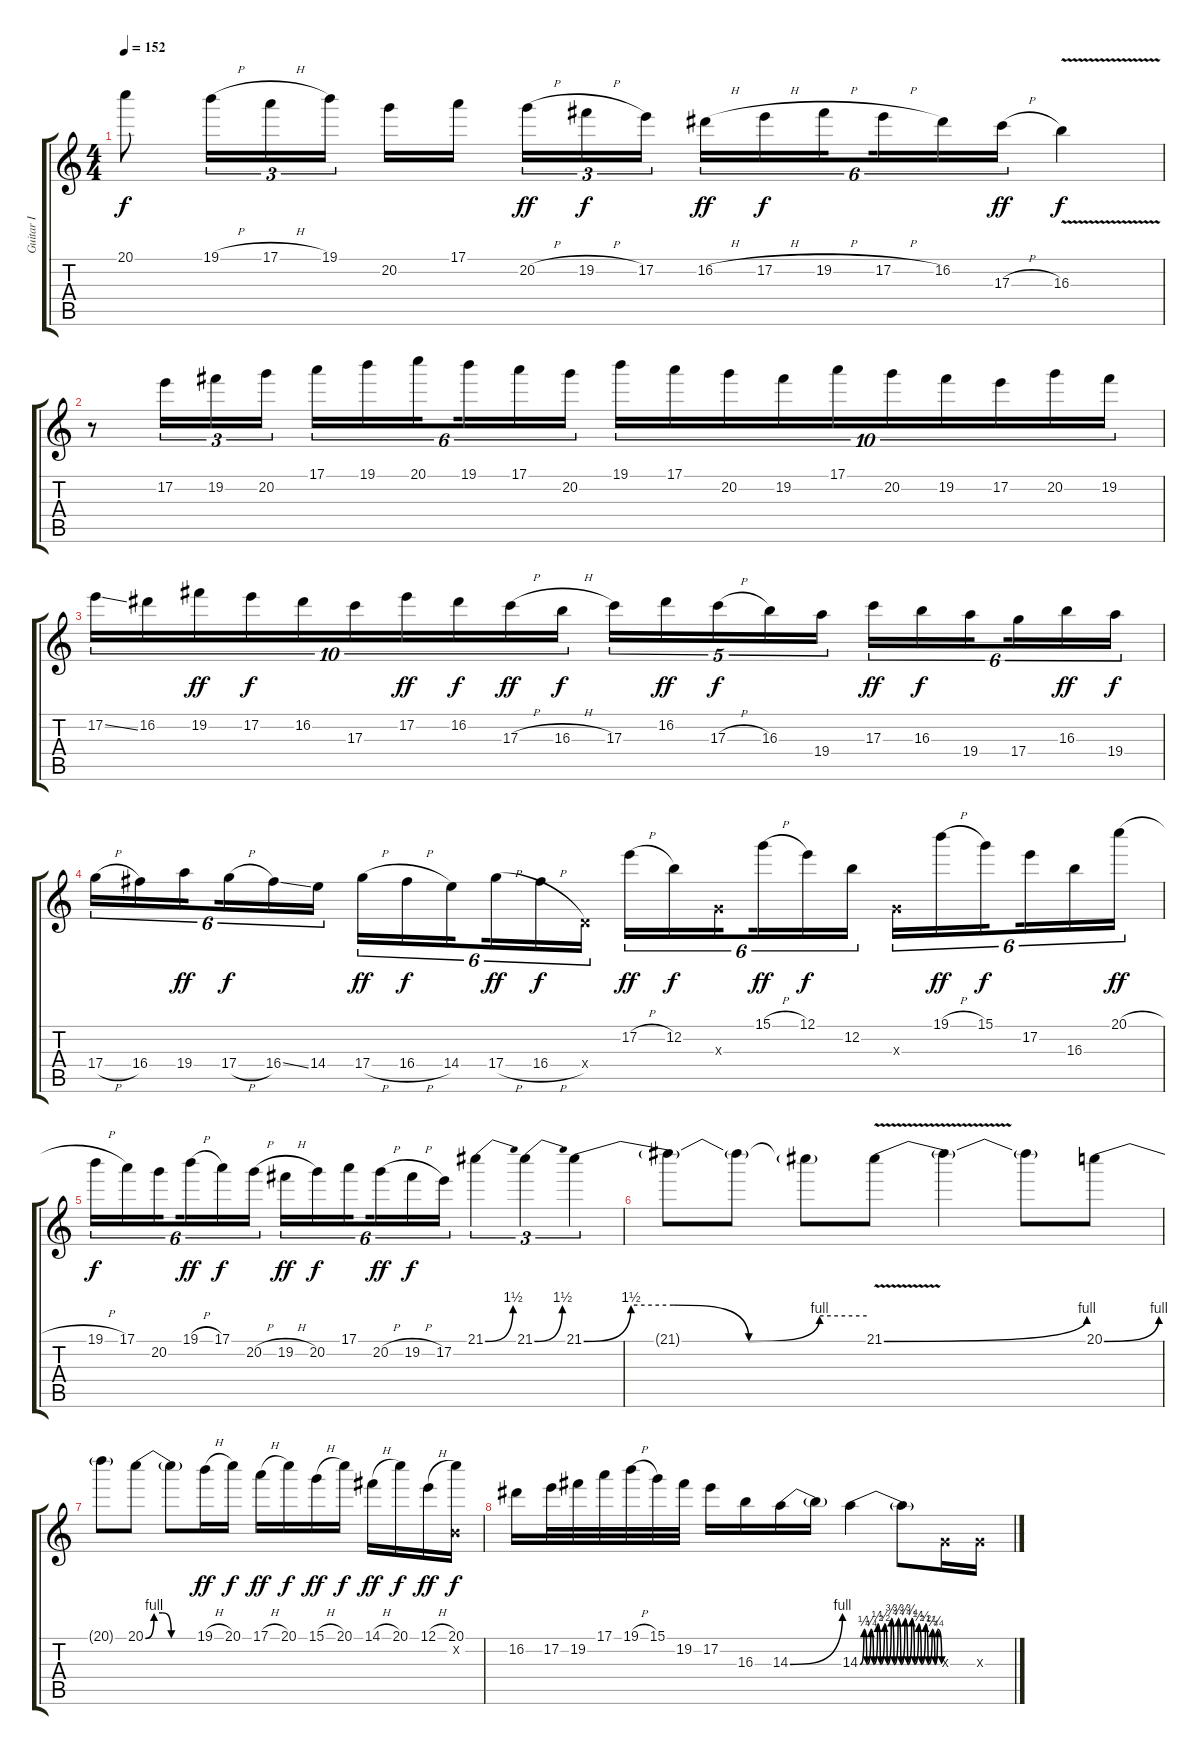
\track ("Guitar I" "Guitar I") {instrument overdrivenguitar}
\staff {score tabs}
\tuning (E4 B3 G3 D3 A2 E2) {hide}
\ts (4 4)
\tempo 152
\clef g2
\ks c
20.1{t}.8{dy f} 19.1{h}.16{tu (3 2)} 17.1{h}.16{tu (3 2)} 19.1.16{tu (3 2)} 20.2.16 17.1.16{beam splitsecondary} 20.2{h}.16{tu (3 2) dy ff} 19.2{h}.16{tu (3 2) dy f} 17.2.16{tu (3 2)} 16.2{h}.16{tu (6 4) dy ff} 17.2{h}.16{tu (6 4) dy f} 19.2{h}.16{tu (6 4) beam splitsecondary} 17.2{h}.16{tu (6 4)} 16.2.16{tu (6 4)} 17.3{h}.16{tu (6 4) dy ff} 16.3{v}.4{dy f} |
r.8 17.2.16{tu (3 2)} 19.2.16{tu (3 2)} 20.2.16{tu (3 2)} 17.1.16{tu (6 4)} 19.1.16{tu (6 4)} 20.1.16{tu (6 4) beam splitsecondary} 19.1.16{tu (6 4)} 17.1.16{tu (6 4)} 20.2.16{tu (6 4)} 19.1.16{tu (10 8)} 17.1.16{tu (10 8)} 20.2.16{tu (10 8)} 19.2.16{tu (10 8)} 17.1.16{tu (10 8)} 20.2.16{tu (10 8)} 19.2.16{tu (10 8)} 17.2.16{tu (10 8)} 20.2.16{tu (10 8)} 19.2.16{tu (10 8)} |
17.2{ss}.16{tu (10 8)} 16.2.16{tu (10 8)} 19.2.16{tu (10 8) dy ff} 17.2.16{tu (10 8) dy f} 16.2.16{tu (10 8)} 17.3.16{tu (10 8)} 17.2.16{tu (10 8) dy ff} 16.2.16{tu (10 8) dy f} 17.3{h}.16{tu (10 8) dy ff} 16.3{h}.16{tu (10 8) dy f} 17.3.16{tu (5 4)} 16.2.16{tu (5 4) dy ff} 17.3{h}.16{tu (5 4) dy f} 16.3.16{tu (5 4)} 19.4.16{tu (5 4)} 17.3.16{tu (6 4) dy ff} 16.3.16{tu (6 4) dy f} 19.4.16{tu (6 4) beam splitsecondary} 17.4.16{tu (6 4)} 16.3.16{tu (6 4) dy ff} 19.4.16{tu (6 4) dy f} |
17.4{h}.16{tu (6 4)} 16.4.16{tu (6 4)} 19.4.16{tu (6 4) dy ff beam splitsecondary} 17.4{h}.16{tu (6 4) dy f} 16.4{ss}.16{tu (6 4)} 14.4.16{tu (6 4)} 17.4{h}.16{tu (6 4) dy ff} 16.4{h}.16{tu (6 4) dy f} 14.4.16{tu (6 4) beam splitsecondary} 17.4{h}.16{tu (6 4) dy ff} 16.4{h}.16{tu (6 4) dy f} 0.4{x}.16{tu (6 4)} 17.2{h}.16{tu (6 4) dy ff} 12.2.16{tu (6 4) dy f} 0.3{x}.16{tu (6 4) beam splitsecondary} 15.1{h}.16{tu (6 4) dy ff} 12.1.16{tu (6 4) dy f} 12.2.16{tu (6 4)} 0.3{x}.16{tu (6 4)} 19.1{h}.16{tu (6 4) dy ff} 15.1.16{tu (6 4) dy f beam splitsecondary} 17.2.16{tu (6 4)} 16.3.16{tu (6 4)} 20.1{h}.16{tu (6 4) dy ff} |
19.1{h}.16{tu (6 4) dy f} 17.1.16{tu (6 4)} 20.2.16{tu (6 4) beam splitsecondary} 19.1{h}.16{tu (6 4) dy ff} 17.1.16{tu (6 4) dy f} 20.2{h}.16{tu (6 4)} 19.2{h}.16{tu (6 4) dy ff} 20.2.16{tu (6 4) dy f} 17.1.16{tu (6 4) beam splitsecondary} 20.2{h}.16{tu (6 4) dy ff} 19.2{h}.16{tu (6 4) dy f} 17.2.16{tu (6 4)} 21.1{be (bend 0 0 60 6)}.4{tu (3 2)} 21.1{be (bend 0 0 60 6)}.4{tu (3 2)} 21.1{be (custom 0 0 10 6 19 6 35 0 50 4 60 4)}.4{tu (3 2)} |
21.1{t}.8 21.1{t}.8 21.1{t}.8 21.1{be (bend 0 0 60 4) v}.8 21.1{t}.4 21.1{t}.8 20.1{be (bend 0 0 60 4)}.8 |
20.1{t}.8 20.1{be (custom 0 0 10 4 20 4 30 0 60 0)}.8 20.1{t}.8 19.1{h}.16{dy ff} 20.1.16{dy f} 17.1{h}.16{dy ff} 20.1.16{dy f} 15.1{h}.16{dy ff} 20.1.16{dy f} 14.1{h}.16{dy ff} 20.1.16{dy f} 12.1{h}.16{dy ff} (20.1 0.2{x}).16{dy f} |
16.2.16 17.2.32 19.2.32 17.1.32 19.1{h}.32 15.1.32 19.2.32 17.2.16 16.3.16 14.3{be (bend 0 0 60 4)}.16 14.3{t}.16 14.3{be (custom 0 0 3 1 5 0 8 1 10 0 13 2 15 0 18 2 20 0 23 3 25 0 28 3 30 0 33 3 35 0 38 3 40 0 43 2 45 0 48 2 50 0 53 1 55 0 57 1 60 0)}.4 14.3{t}.8 0.3{x}.16 0.3{x}.16
